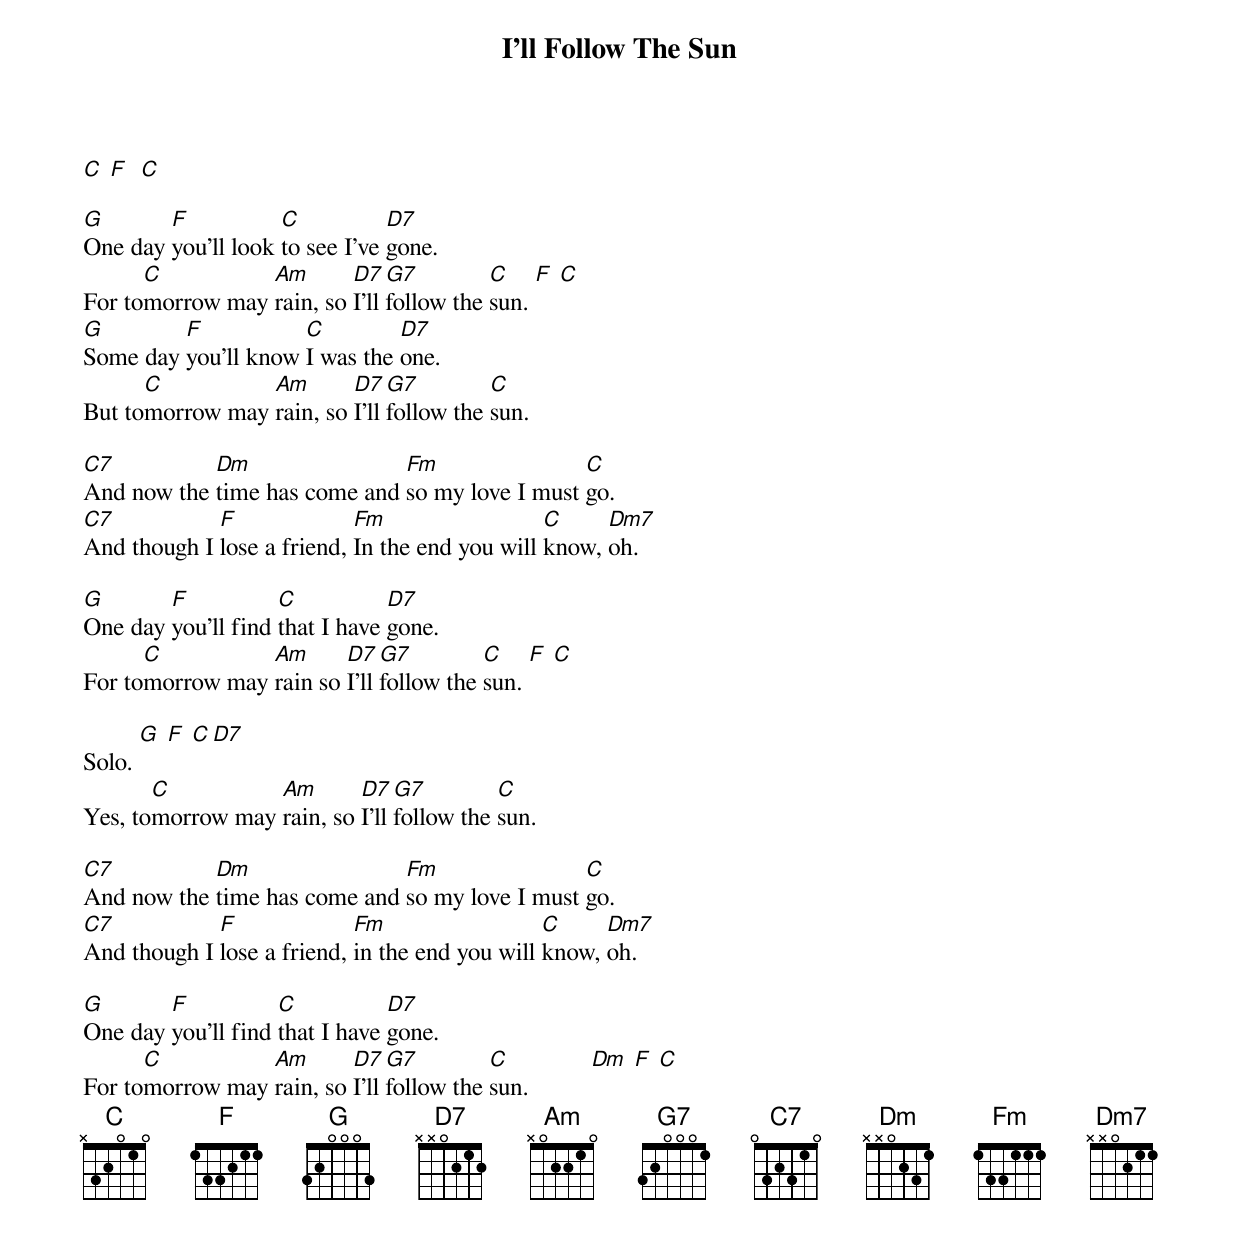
{title:I'll Follow The Sun}
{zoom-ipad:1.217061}

[C] [F]  [C]

[G]One day [F]you'll look [C]to see I've [D7]gone.
For to[C]morrow may [Am]rain, so [D7]I'll [G7]follow the [C]sun. [F] [C]
[G]Some day [F]you'll know [C]I was the [D7]one.
But to[C]morrow may [Am]rain, so [D7]I'll [G7]follow the [C]sun.

[C7]And now the [Dm]time has come and [Fm]so my love I must [C]go.
[C7]And though I [F]lose a friend, [Fm]In the end you will [C]know, [Dm7]oh.

[G]One day [F]you'll find [C]that I have [D7]gone.
For to[C]morrow may [Am]rain so [D7]I'll [G7]follow the [C]sun. [F] [C]

Solo. [G] [F] [C][D7]
Yes, to[C]morrow may [Am]rain, so [D7]I'll [G7]follow the [C]sun.

[C7]And now the [Dm]time has come and [Fm]so my love I must [C]go.
[C7]And though I [F]lose a friend, [Fm]in the end you will [C]know, [Dm7]oh.

[G]One day [F]you'll find [C]that I have [D7]gone.
For to[C]morrow may [Am]rain, so [D7]I'll [G7]follow the [C]sun.          [Dm] [F] [C]
